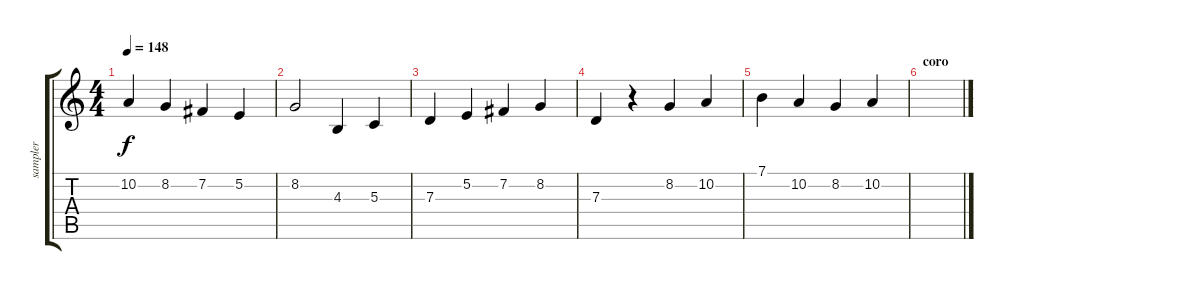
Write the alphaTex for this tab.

\track ("sampler" "sampler") {instrument pad3polysynth}
\staff {score tabs}
\tuning (E4 B3 G3 D3 A2 E2) {hide}
\ts (4 4)
\tempo 148
\clef g2
\ks c
10.2.4{dy f} 8.2.4 7.2.4 5.2.4 |
8.2.2 4.3.4 5.3.4 |
7.3.4 5.2.4 7.2.4 8.2.4 |
7.3.4 r.4 8.2.4 10.2.4 |
7.1.4 10.2.4 8.2.4 10.2.4 |
\section ("" "coro")
